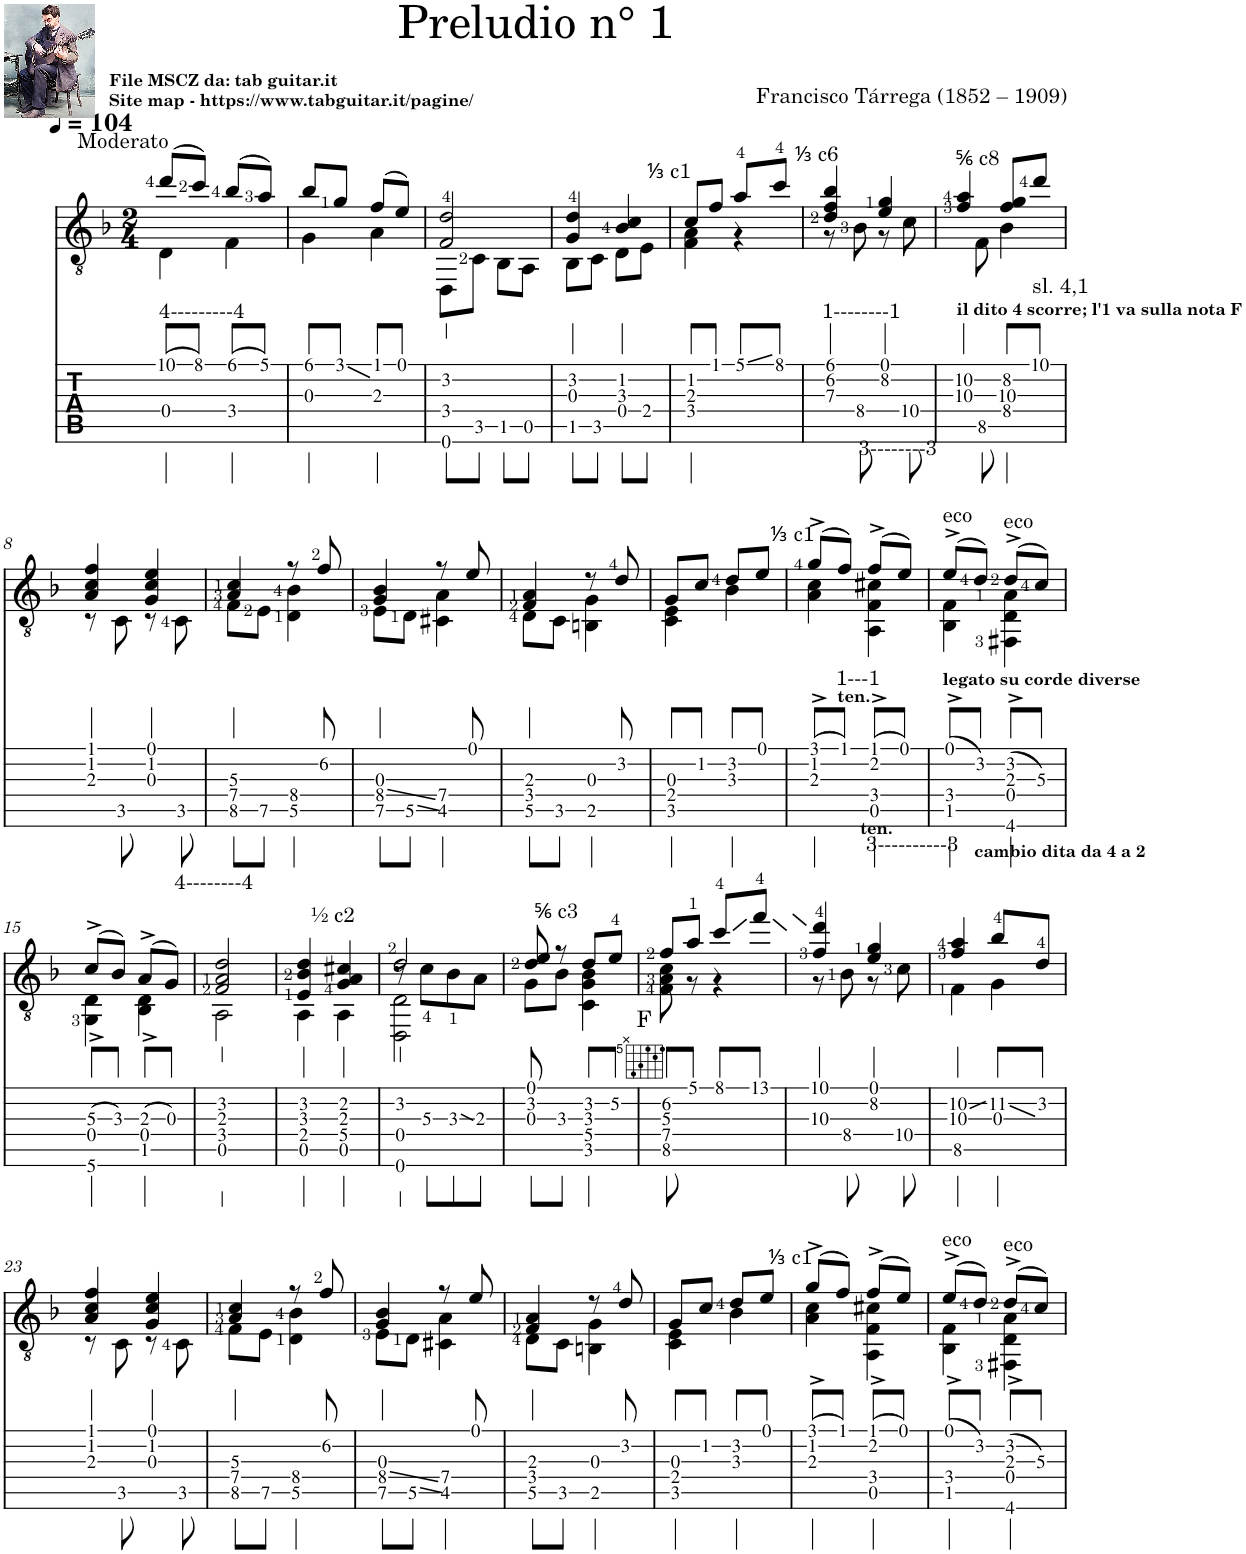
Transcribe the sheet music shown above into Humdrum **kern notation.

**kern	**harte	**kern
*part2	*part2	*part1
*staff2	*	*staff1
*I"Chitarra classica (Intavolatura)	*	*I"Chitarra 7-corde
*stria6	*	*
*	*	*clefGv2
*k[b-]	*	*k[b-]
*M2/4	*	*M2/4
*MM104	*	*MM104
=1	=1	=1
*^	*	*^
!	!	!	!LO:TX:a:t=Moderato	!
!LO:TX:a:t=4---------4	!	!	!	!
(8dd/L	4D\	.	(8dd/L	4D\
8cc/J)	.	.	8cc/J)	.
(8b-/L	4F\	.	(8b-/L	4F\
8a/J)	.	.	8a/J)	.
=2	=2	=2	=2	=2
8b-/L	4G\	.	8b-/L	4G\
8g/J	.	.	8g/J	.
8f/L	4A\	.	(8f/L	4A\
8e/J	.	.	8e/J)	.
=3	=3	=3	=3	=3
2F/ 2d/	8DD\L	.	2F/ 2d/	8DD\L
.	8C\J	.	.	8C\J
.	8BB-\L	.	.	8BB-\L
.	8AA\J	.	.	8AA\J
=4	=4	=4	=4	=4
4G/ 4d/	8BB-\L	.	4G/ 4d/	8BB-\L
.	8C\J	.	.	8C\J
4B-/ 4c/	8D\L	.	4B-/ 4c/	8D\L
.	8E\J	.	.	8E\J
=5	=5	=5	=5	=5
!	!	!	!LO:TX:a:t=⅓ c1	!
8c/L	4F\ 4A\	.	8c/L	4F\ 4A\
8f/J	.	.	8f/J	.
8a/L	4r	.	8a/L	4r
8cc/J	.	.	8cc/J	.
=6	=6	=6	=6	=6
!	!	!	!LO:TX:a:t=⅓ c6	!
!LO:TX:a:t=1--------1	!	!	!	!
4d/ 4f/ 4b-/	8r	.	4d/ 4f/ 4b-/	8r
!	!LO:TX:a:t=3--------3	!	!	!
.	8B-\	.	.	8B-\
4g/ 4e/	8r	.	4e/ 4g/	8r
.	8c\	.	.	8c\
=7	=7	=7	=7	=7
!LO:TX:a:B:t=il dito 4 scorre; l'1 va sulla nota F	!	!	!	!
4f/ 4a/	8ryy	.	4f/ 4a/	8ryy
!	!	!	!	!LO:TX:a:t=⅚ c8
.	8F\	.	.	8F\
8f/ 8g/L	4B-\	.	8f/ 8g/L	4B-\
!LO:TX:a:t=sl. 4,1	!	!	!	!
8dd/J	.	.	8dd/J	.
!!LO:LB:g=z	!!
=8	=8	=8	=8	=8
4A/ 4c/ 4f/	8r	.	4A/ 4c/ 4f/	8r
.	8C\	.	.	8C\
4G/ 4c/ 4e/	8r	.	4G/ 4c/ 4e/	8r
!	!LO:TX:b:t=4--------4	!	!	!
.	8C\	.	.	8C\
=9	=9	=9	=9	=9
4A/ 4c/	8F\L	.	4A/ 4c/	8F\L
.	8E\J	.	.	8E\J
8r	4D\ 4B-\	.	8r	4D\ 4B-\
8f/	.	.	8f/	.
=10	=10	=10	=10	=10
4B-/ 4G/	8E\L	.	4G/ 4B-/	8E\L
.	8D\J	.	.	8D\J
8r	4C#X\ 4A\	.	8r	4C#X\ 4A\
8e/	.	.	8e/	.
=11	=11	=11	=11	=11
4F/ 4A/	8D\L	.	4F/ 4A/	8D\L
.	8C\J	.	.	8C\J
8r	4BBn\ 4G\	.	8r	4BBn\ 4G\
8d/	.	.	8d/	.
=12	=12	=12	=12	=12
8G/L	4C\ 4E\	.	8G/L	4C\ 4E\
8c/J	.	.	8c/J	.
8d/L	4B-\	.	8d/L	4B-\
8e/J	.	.	8e/J	.
=13	=13	=13	=13	=13
!	!	!	!LO:TX:a:t=⅓ c1	!
(8g^/L	4A\ 4c\	.	(8g^/L	4A\ 4c\
!LO:TX:a:B:t=ten.	!	!	!	!
!LO:TX:a:t=1---1	!	!	!	!
8f/J)	.	.	8f/J)	.
!LO:TX:a:B:t=ten.	!	!	!	!
!LO:TX:b:t=3----------3	!	!	!	!
(8f^/L	4AA\ 4F\ 4c#X\	.	(8f^/L	4AA\ 4F\ 4c#X\
8e/J)	.	.	8e/J)	.
=14	=14	=14	=14	=14
!	!	!	!LO:TX:a:t=eco	!
!LO:TX:a:B:t=legato su corde diverse	!	!	!	!
(8e^/L	4BB-\ 4F\	.	(8e^/L	4BB-\ 4F\
!LO:TX:b:B:t=cambio dita da 4 a 2	!	!	!	!
8d/J)	.	.	8d/J)	.
!	!	!	!LO:TX:a:t=eco	!
(8d^/L	4FF#X\ 4D\ 4A\	.	(8d^/L	4FF#X\ 4D\ 4A\
8c/J)	.	.	8c/J)	.
!!LO:LB:g=z	!!
=15	=15	=15	=15	=15
(8c^/L	4GG\ 4D\	.	(8c^/L	4GG\ 4D\
8B-/J)	.	.	8B-/J)	.
(8A^/L	4BB-\ 4D\	.	(8A^/L	4BB-\ 4D\
8G/J)	.	.	8G/J)	.
=16	=16	=16	=16	=16
2F/ 2A/ 2d/	2AA\	.	2F/ 2A/ 2d/	2AA\
=17	=17	=17	=17	=17
4E/ 4B-/ 4d/	4AA\	.	4E/ 4B-/ 4d/	4AA\
!	!	!	!LO:TX:a:t=½ c2	!
4G/ 4A/ 4c#X/	4AA\	.	4G/ 4A/ 4c#X/	4AA\
=18	=18	=18	=18	=18
*	*^	*	*	*^
2d/	8r	2DD\ 2D\	.	2d/	8r	2DD\ 2D\
.	8c\L	.	.	.	8c\L	.
.	8B-\	.	.	.	8B-\	.
.	8A\J	.	.	.	8A\J	.
*	*v	*v	*	*	*	*
*	*	*	*	*v	*v
=19	=19	=19	=19	=19
8d/ 8e/	8G\L	.	8d/ 8e/	8G\L
!	!	!	!LO:TX:a:t=⅚ c3	!
8r	8B-\J	.	8r	8B-\J
8d/L	4C\ 4G\ 4B-\	.	8d/L	4C\ 4G\ 4B-\
8e/J	.	.	8e/J	.
=20	=20	=20	=20	=20
8f/L	8F\ 8A\ 8c\	F:maj	8f/L	8F\ 8A\ 8c\
8a/J	8r	.	8a/J	8r
8cc/L	4r	.	8cc/L	4r
8ff/J	.	.	8ff/J	.
=21	=21	=21	=21	=21
4f/ 4dd/	8r	.	4f/ 4dd/	8r
.	8B-\	.	.	8B-\
4g/ 4e/	8r	.	4e/ 4g/	8r
.	8c\	.	.	8c\
=22	=22	=22	=22	=22
4f/ 4a/	4F\	.	4f/ 4a/	4F\
8b-/L	4G\	.	8b-/L	4G\
8d/J	.	.	8d/J	.
!!LO:LB:g=z	!!
=23	=23	=23	=23	=23
4A/ 4c/ 4f/	8r	.	4A/ 4c/ 4f/	8r
.	8C\	.	.	8C\
4G/ 4c/ 4e/	8r	.	4G/ 4c/ 4e/	8r
.	8C\	.	.	8C\
=24	=24	=24	=24	=24
4A/ 4c/	8F\L	.	4A/ 4c/	8F\L
.	8E\J	.	.	8E\J
8r	4D\ 4B-\	.	8r	4D\ 4B-\
8f/	.	.	8f/	.
=25	=25	=25	=25	=25
4B-/ 4G/	8E\L	.	4G/ 4B-/	8E\L
.	8D\J	.	.	8D\J
8r	4C#X\ 4A\	.	8r	4C#X\ 4A\
8e/	.	.	8e/	.
=26	=26	=26	=26	=26
4F/ 4A/	8D\L	.	4F/ 4A/	8D\L
.	8C\J	.	.	8C\J
8r	4BBn\ 4G\	.	8r	4BBn\ 4G\
8d/	.	.	8d/	.
=27	=27	=27	=27	=27
8G/L	4C\ 4E\	.	8G/L	4C\ 4E\
8c/J	.	.	8c/J	.
8d/L	4B-\	.	8d/L	4B-\
8e/J	.	.	8e/J	.
=28	=28	=28	=28	=28
!	!	!	!LO:TX:a:t=⅓ c1	!
(8g^/L	4A\ 4c\	.	(8g^/L	4A\ 4c\
8f/J)	.	.	8f/J)	.
(8f^/L	4AA\ 4F\ 4c#X\	.	(8f^/L	4AA\ 4F\ 4c#X\
8e/J)	.	.	8e/J)	.
=29	=29	=29	=29	=29
!	!	!	!LO:TX:a:t=eco	!
(8e^/L	4BB-\ 4F\	.	(8e^/L	4BB-\ 4F\
8d/J)	.	.	8d/J)	.
!	!	!	!LO:TX:a:t=eco	!
(8d^/L	4FF#X\ 4D\ 4A\	.	(8d^/L	4FF#X\ 4D\ 4A\
8c/J)	.	.	8c/J)	.
*v	*v	*	*	*
*	*	*v	*v
=	=	=
*-	*-	*-
